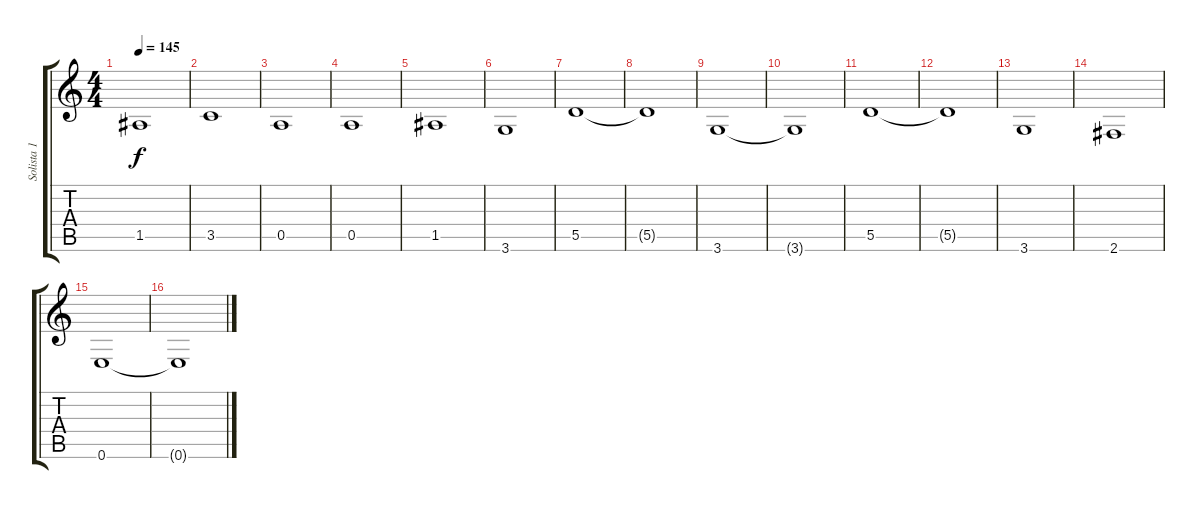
\track ("Solista 1" "Solista 1") {instrument distortionguitar}
\staff {score tabs}
\tuning (E4 B3 G3 D3 A2 E2) {hide}
\ts (4 4)
\tempo 145
\clef g2
\ks c
1.5.1{dy f} |
3.5.1 |
0.5.1 |
0.5.1 |
1.5.1 |
3.6.1 |
5.5.1 |
5.5{t}.1 |
3.6.1 |
3.6{t}.1 |
5.5.1 |
5.5{t}.1 |
3.6.1 |
2.6.1 |
0.6.1 |
0.6{t}.1
